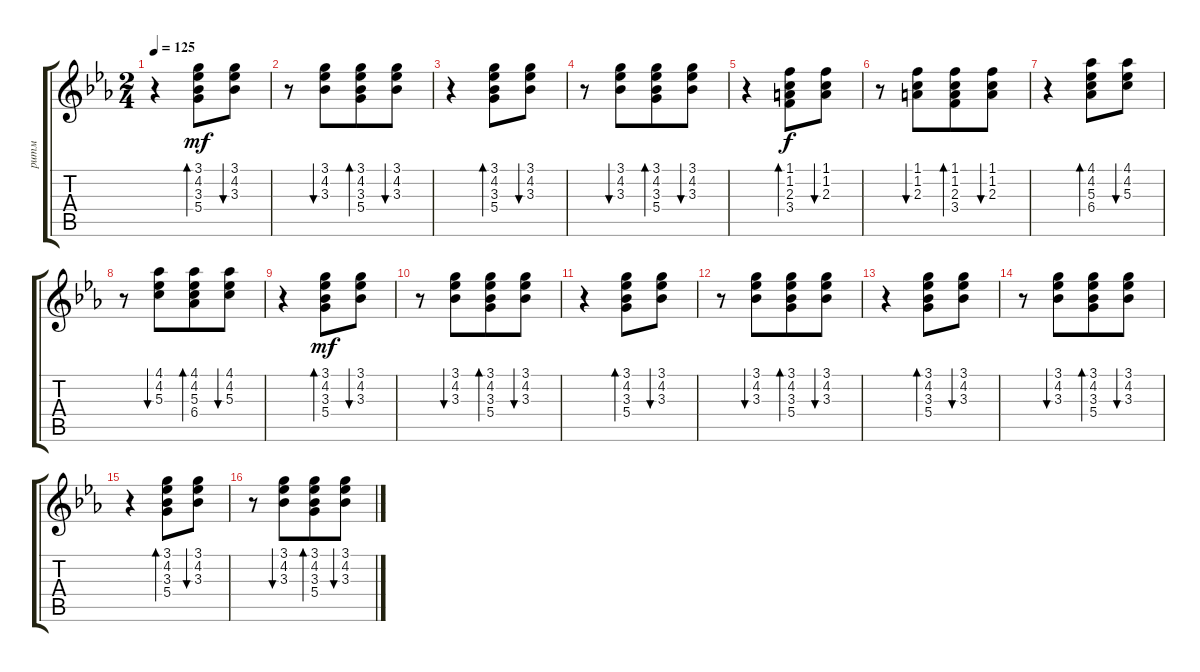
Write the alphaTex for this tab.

\track ("ритм" "ритм") {instrument acousticguitarsteel}
\staff {score tabs}
\tuning (E4 B3 G3 D3 A2 E2) {hide}
\ts (2 4)
\tempo 125
\clef g2
\ks cminor
r.4{dy mf} (3.1 4.2 3.3 5.4).8{bd 60} (3.1 4.2 3.3).8{bu 60} |
r.8 (3.1 4.2 3.3).8{bu 60 beam merge} (3.1 4.2 3.3 5.4).8{bd 60} (3.1 4.2 3.3).8{bu 60} |
r.4 (3.1 4.2 3.3 5.4).8{bd 60} (3.1 4.2 3.3).8{bu 60} |
r.8 (3.1 4.2 3.3).8{bu 60 beam merge} (3.1 4.2 3.3 5.4).8{bd 60} (3.1 4.2 3.3).8{bu 60} |
r.4 (1.1 1.2 2.3 3.4).8{bd 60 dy f} (1.1 1.2 2.3).8{bu 60} |
r.8 (1.1 1.2 2.3).8{bu 60 beam merge} (1.1 1.2 2.3 3.4).8{bd 60} (1.1 1.2 2.3).8{bu 60} |
r.4 (4.1 4.2 5.3 6.4).8{bd 60} (4.1 4.2 5.3).8{bu 60} |
r.8 (4.1 4.2 5.3).8{bu 60 beam merge} (4.1 4.2 5.3 6.4).8{bd 60} (4.1 4.2 5.3).8{bu 60} |
r.4 (3.1 4.2 3.3 5.4).8{bd 60 dy mf} (3.1 4.2 3.3).8{bu 60} |
r.8 (3.1 4.2 3.3).8{bu 60 beam merge} (3.1 4.2 3.3 5.4).8{bd 60} (3.1 4.2 3.3).8{bu 60} |
r.4 (3.1 4.2 3.3 5.4).8{bd 60} (3.1 4.2 3.3).8{bu 60} |
r.8 (3.1 4.2 3.3).8{bu 60 beam merge} (3.1 4.2 3.3 5.4).8{bd 60} (3.1 4.2 3.3).8{bu 60} |
r.4 (3.1 4.2 3.3 5.4).8{bd 60} (3.1 4.2 3.3).8{bu 60} |
r.8 (3.1 4.2 3.3).8{bu 60 beam merge} (3.1 4.2 3.3 5.4).8{bd 60} (3.1 4.2 3.3).8{bu 60} |
r.4 (3.1 4.2 3.3 5.4).8{bd 60} (3.1 4.2 3.3).8{bu 60} |
r.8 (3.1 4.2 3.3).8{bu 60 beam merge} (3.1 4.2 3.3 5.4).8{bd 60} (3.1 4.2 3.3).8{bu 60}
